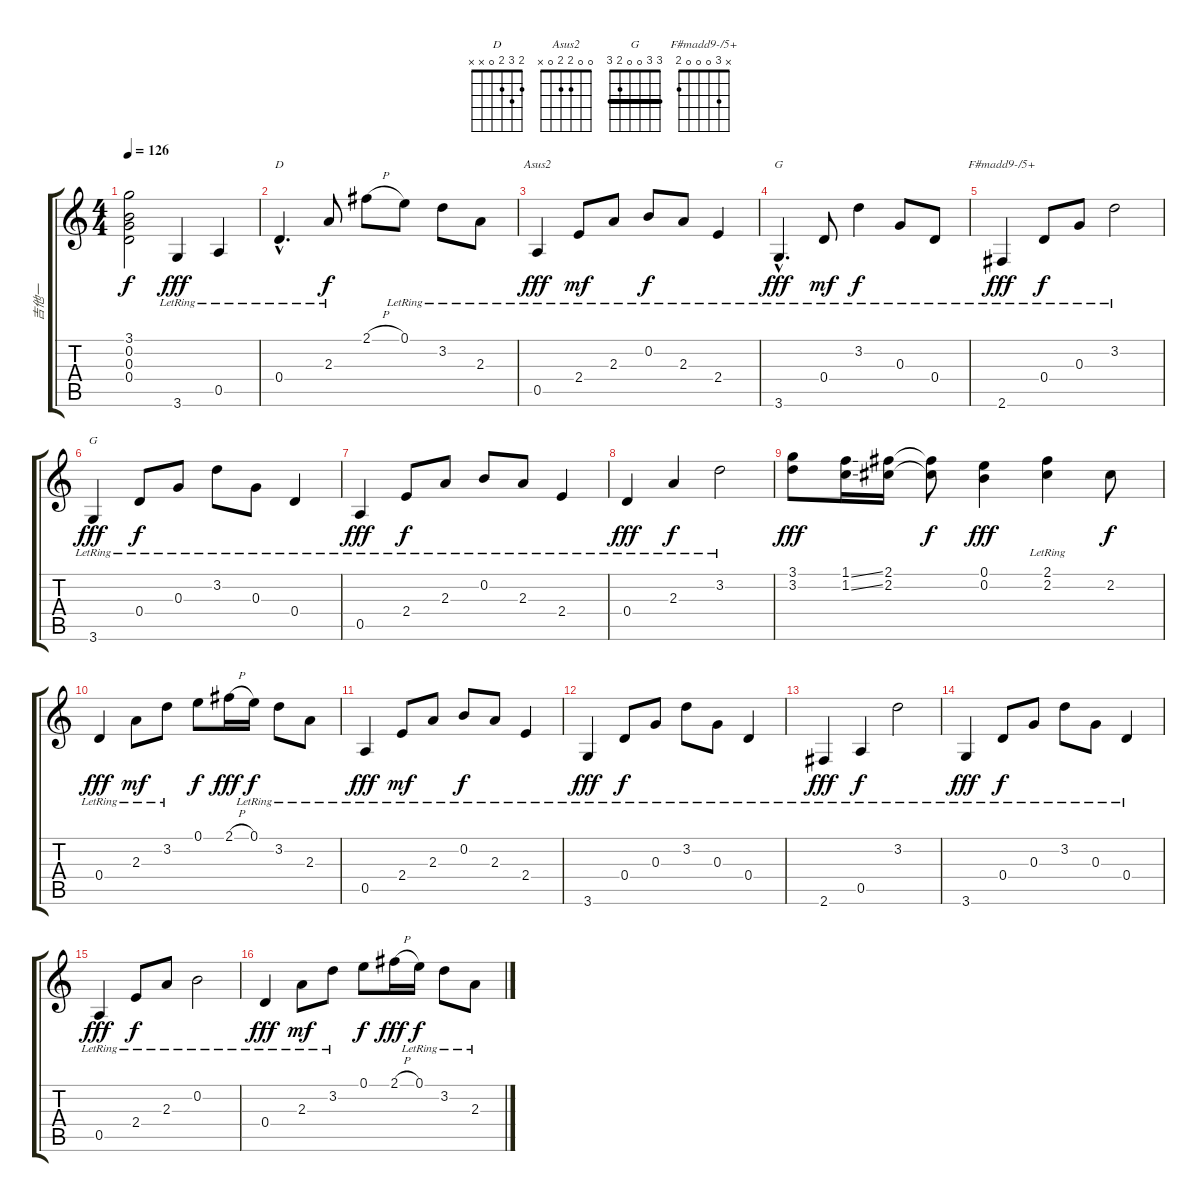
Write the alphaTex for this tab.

\track ("吉他一" "吉他一") {instrument acousticguitarsteel}
\staff {score tabs}
\tuning (E4 B3 G3 D3 A2 E2) {hide}
\chord ("D" 2 3 2 0 x x)
\chord ("Asus2" 0 0 2 2 0 x)
\chord ("G" 3 0 0 0 2 3)
\chord ("F#madd9-/5+" x 3 0 0 0 2)
\chord ("G" 3 3 0 0 2 3) {barre 3}
\ts (4 4)
\tempo 126
\clef g2
\ks c
(3.1{t} 0.2{t} 0.3{t} 0.4{t}).2{dy f} 3.6{lr}.4{dy fff} 0.5{lr}.4 |
0.4{hac lr}.4{d ch "D"} 2.3{lr}.8{dy f} 2.1{h}.8 0.1{lr}.8 3.2{lr}.8 2.3{lr}.8 |
0.5{lr}.4{ch "Asus2" dy fff} 2.4{lr}.8{dy mf} 2.3{lr}.8 0.2{lr}.8{dy f} 2.3{lr}.8 2.4{lr}.4 |
3.6{hac lr}.4{d ch "G" dy fff} 0.4{lr}.8{dy mf} 3.2{lr}.4{dy f} 0.3{lr}.8 0.4{lr}.8 |
2.6{lr}.4{ch "F#madd9-/5+" dy fff} 0.4{lr}.8{dy f} 0.3{lr}.8 3.2{lr}.2 |
3.6{lr}.4{ch "G" dy fff} 0.4{lr}.8{dy f} 0.3{lr}.8 3.2{lr}.8 0.3{lr}.8 0.4{lr}.4 |
0.5{lr}.4{dy fff} 2.4{lr}.8{dy f} 2.3{lr}.8 0.2{lr}.8 2.3{lr}.8 2.4{lr}.4 |
0.4{lr}.4{dy fff} 2.3{lr}.4{dy f} 3.2{lr}.2 |
(3.1 3.2).8{dy fff} (1.1{ss} 1.2{ss}).16 (2.1 2.2).16 (2.1{t} 2.2{t}).8{dy f} (0.1 0.2).4{dy fff} (2.1 2.2{lr}).4 2.2.8{dy f} |
0.4{lr}.4{dy fff} 2.3{lr}.8{dy mf} 3.2{lr}.8 0.1.8{dy f} 2.1{h}.16{dy fff} 0.1{lr}.16{dy f} 3.2{lr}.8 2.3{lr}.8 |
0.5{lr}.4{dy fff} 2.4{lr}.8{dy mf} 2.3{lr}.8 0.2{lr}.8{dy f} 2.3{lr}.8 2.4{lr}.4 |
3.6{lr}.4{dy fff} 0.4{lr}.8{dy f} 0.3{lr}.8 3.2{lr}.8 0.3{lr}.8 0.4{lr}.4 |
2.6{lr}.4{dy fff} 0.5{lr}.4{dy f} 3.2{lr}.2 |
3.6{lr}.4{dy fff} 0.4{lr}.8{dy f} 0.3{lr}.8 3.2{lr}.8 0.3{lr}.8 0.4{lr}.4 |
0.5{lr}.4{dy fff} 2.4{lr}.8{dy f} 2.3{lr}.8 0.2{lr}.2 |
0.4{lr}.4{dy fff} 2.3{lr}.8{dy mf} 3.2{lr}.8 0.1.8{dy f} 2.1{h}.16{dy fff} 0.1{lr}.16{dy f} 3.2{lr}.8 2.3{lr}.8
